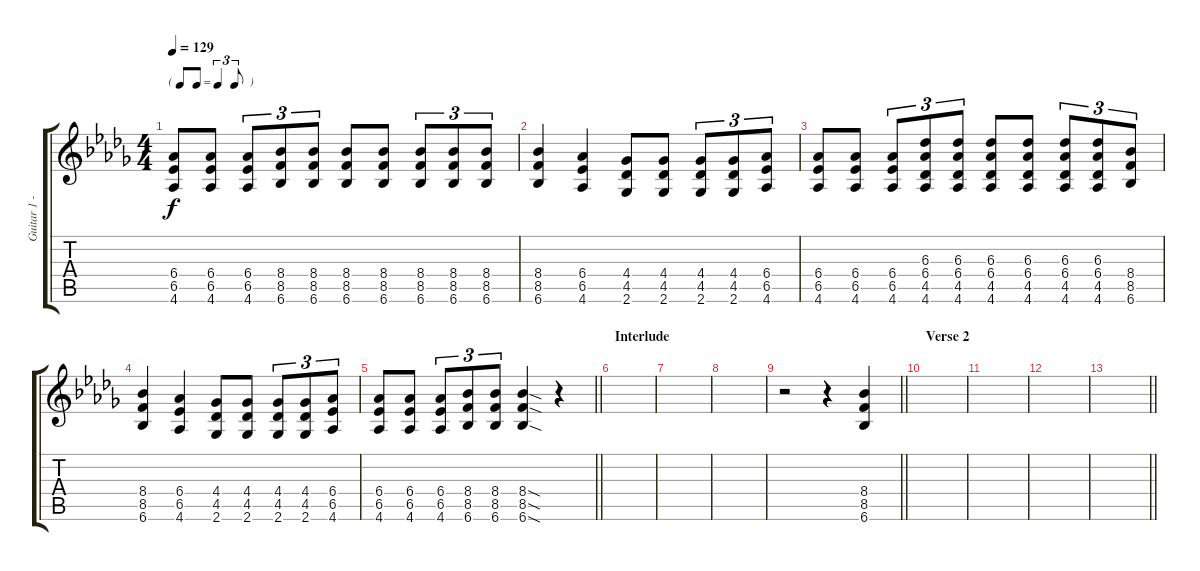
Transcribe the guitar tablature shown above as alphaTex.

\track ("Guitar 1 - Rhythm Left" "Guitar 1 -") {instrument distortionguitar}
\staff {score tabs}
\tuning (E4 B3 G3 D3 A2 E2) {hide}
\ts (4 4)
\tf triplet8th
\tempo 129
\clef g2
\ks db
(6.4 6.5 4.6).8{dy f} (6.4 6.5 4.6).8 (6.4 6.5 4.6).8{tu (3 2)} (8.4 8.5 6.6).8{tu (3 2)} (8.4 8.5 6.6).8{tu (3 2)} (8.4 8.5 6.6).8 (8.4 8.5 6.6).8 (8.4 8.5 6.6).8{tu (3 2)} (8.4 8.5 6.6).8{tu (3 2)} (8.4 8.5 6.6).8{tu (3 2)} |
(8.4 8.5 6.6).4 (6.4 6.5 4.6).4 (4.4 4.5 2.6).8 (4.4 4.5 2.6).8 (4.4 4.5 2.6).8{tu (3 2)} (4.4 4.5 2.6).8{tu (3 2)} (6.4 6.5 4.6).8{tu (3 2)} |
(6.4 6.5 4.6).8 (6.4 6.5 4.6).8 (6.4 6.5 4.6).8{tu (3 2)} (6.3 6.4 4.5 4.6).8{tu (3 2)} (6.3 6.4 4.5 4.6).8{tu (3 2)} (6.3 6.4 4.5 4.6).8 (6.3 6.4 4.5 4.6).8 (6.3 6.4 4.5 4.6).8{tu (3 2)} (6.3 6.4 4.5 4.6).8{tu (3 2)} (8.4 8.5 6.6).8{tu (3 2)} |
(8.4 8.5 6.6).4 (6.4 6.5 4.6).4 (4.4 4.5 2.6).8 (4.4 4.5 2.6).8 (4.4 4.5 2.6).8{tu (3 2)} (4.4 4.5 2.6).8{tu (3 2)} (6.4 6.5 4.6).8{tu (3 2)} |
\barLineRight lightlight
(6.4 6.5 4.6).8 (6.4 6.5 4.6).8 (6.4 6.5 4.6).8{tu (3 2)} (8.4 8.5 6.6).8{tu (3 2)} (8.4 8.5 6.6).8{tu (3 2)} (8.4{sod} 8.5{sod} 6.6{sod}).4 r.4 |
\section ("" "Interlude")
|
|
|
\barLineRight lightlight
r.2 r.4 (8.4 8.5 6.6).4 |
\section ("" "Verse 2")
|
|
|
\barLineRight lightlight
